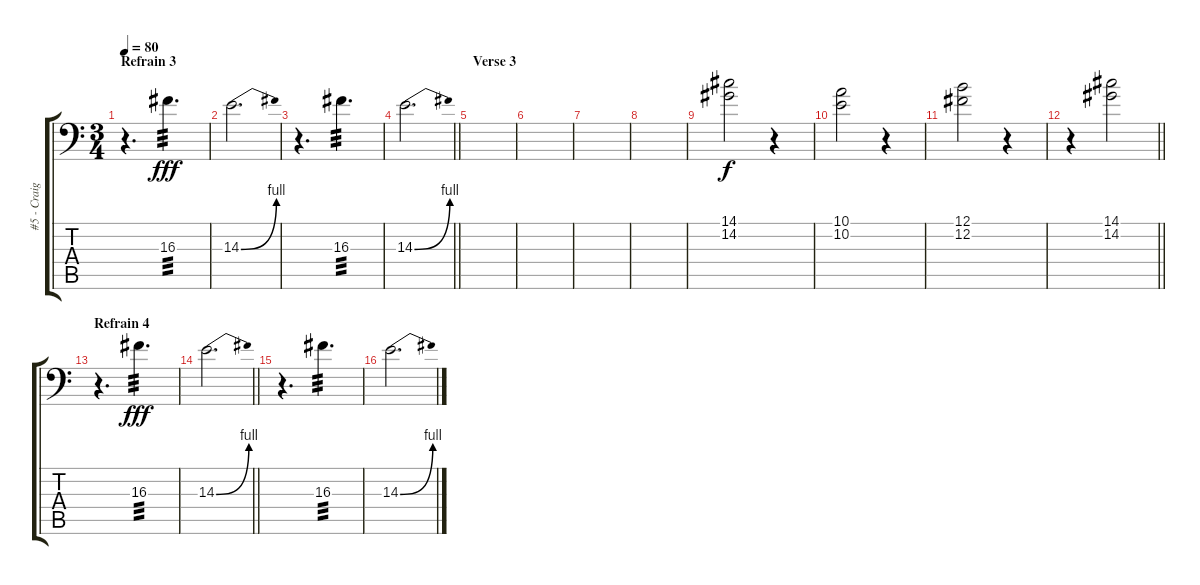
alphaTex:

\track ("#5 - Craig Jones" "#5 - Craig") {instrument brightacousticpiano}
\staff {score tabs}
\tuning (B3 Gb3 D3 A2 E2 A1) {hide}
\ts (3 4)
\section ("" "Refrain 3")
\tempo 80
\clef f4
\ks c
r.4{d dy fff volume 16 instrument ocarina} 16.3.4{d tp 3} |
14.3{be (bend 0 0 60 4)}.2{d} |
r.4{d volume 16 instrument ocarina} 16.3.4{d tp 3} |
\barLineRight lightlight
14.3{be (bend 0 0 60 4)}.2{d} |
\section ("" "Verse 3")
|
|
|
|
(14.1 14.2).2{dy f volume 9} r.4 |
(10.1 10.2).2 r.4 |
(12.1 12.2).2 r.4 |
\barLineRight lightlight
r.4 (14.1 14.2).2 |
\section ("" "Refrain 4")
r.4{d volume 16 instrument ocarina} 16.3.4{d tp 3 dy fff} |
\barLineRight lightlight
14.3{be (bend 0 0 60 4)}.2{d} |
r.4{d volume 16 instrument ocarina} 16.3.4{d tp 3} |
14.3{be (bend 0 0 60 4)}.2{d}
